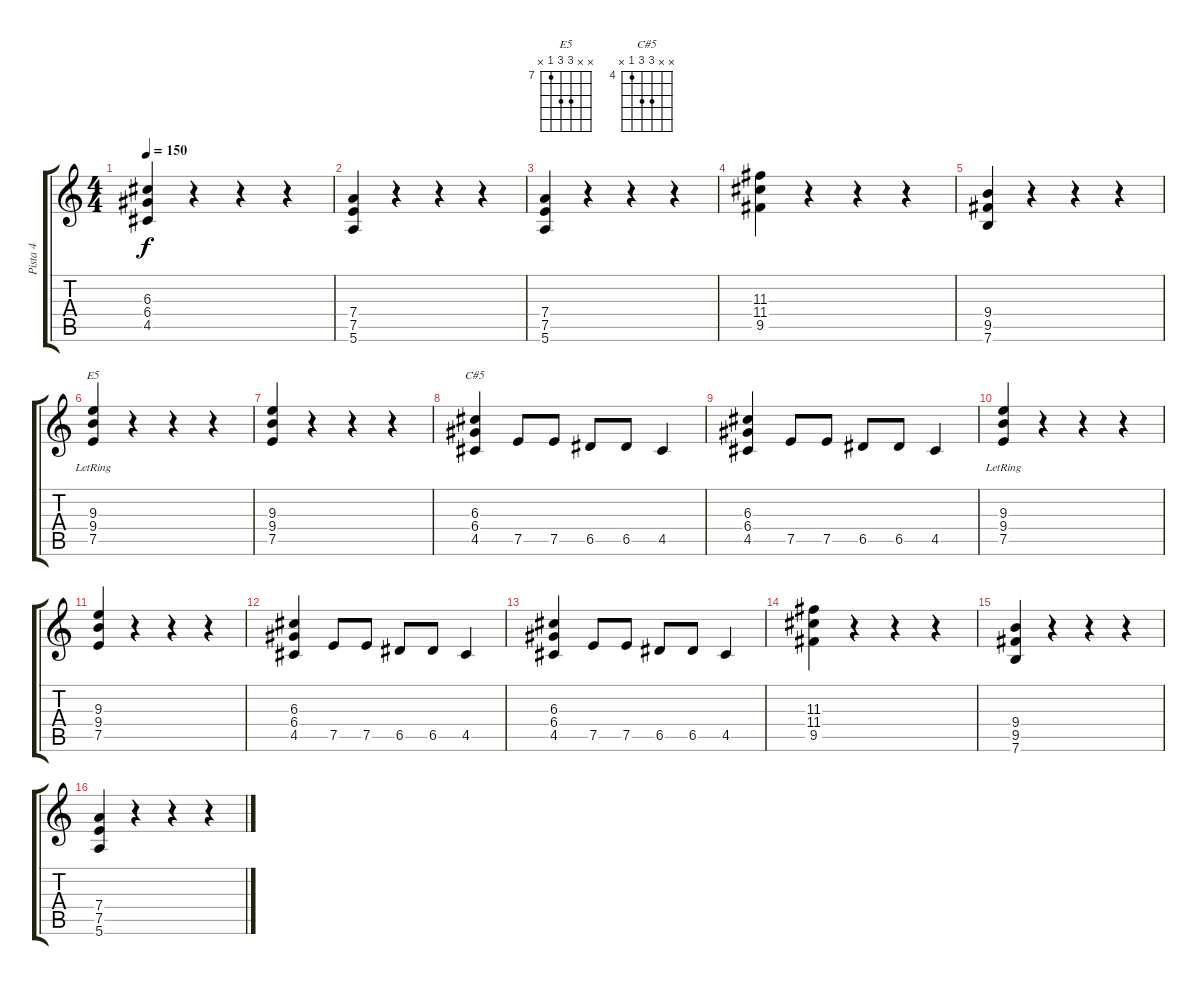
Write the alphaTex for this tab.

\track ("Pista 4" "Pista 4") {instrument electricguitarclean}
\staff {score tabs}
\tuning (E4 B3 G3 D3 A2 E2) {hide}
\chord ("E5" x x 9 9 7 x) {firstfret 7}
\chord ("C#5" x x 6 6 4 x) {firstfret 4}
\ts (4 4)
\tempo 150
\clef g2
\ks c
(6.3 6.4 4.5).4{dy f} r.4 r.4 r.4 |
(7.4 7.5 5.6).4 r.4 r.4 r.4 |
(7.4 7.5 5.6).4 r.4 r.4 r.4 |
(11.3 11.4 9.5).4 r.4 r.4 r.4 |
(9.4 9.5 7.6).4 r.4 r.4 r.4 |
(9.3 9.4{lr} 7.5).4{ch "E5"} r.4 r.4 r.4 |
(9.3 9.4 7.5).4 r.4 r.4 r.4 |
(6.3 6.4 4.5).4{ch "C#5"} 7.5.8 7.5.8 6.5.8 6.5.8 4.5.4 |
(6.3 6.4 4.5).4 7.5.8 7.5.8 6.5.8 6.5.8 4.5.4 |
(9.3 9.4{lr} 7.5).4 r.4 r.4 r.4 |
(9.3 9.4 7.5).4 r.4 r.4 r.4 |
(6.3 6.4 4.5).4 7.5.8 7.5.8 6.5.8 6.5.8 4.5.4 |
(6.3 6.4 4.5).4 7.5.8 7.5.8 6.5.8 6.5.8 4.5.4 |
(11.3 11.4 9.5).4 r.4 r.4 r.4 |
(9.4 9.5 7.6).4 r.4 r.4 r.4 |
(7.4 7.5 5.6).4 r.4 r.4 r.4
